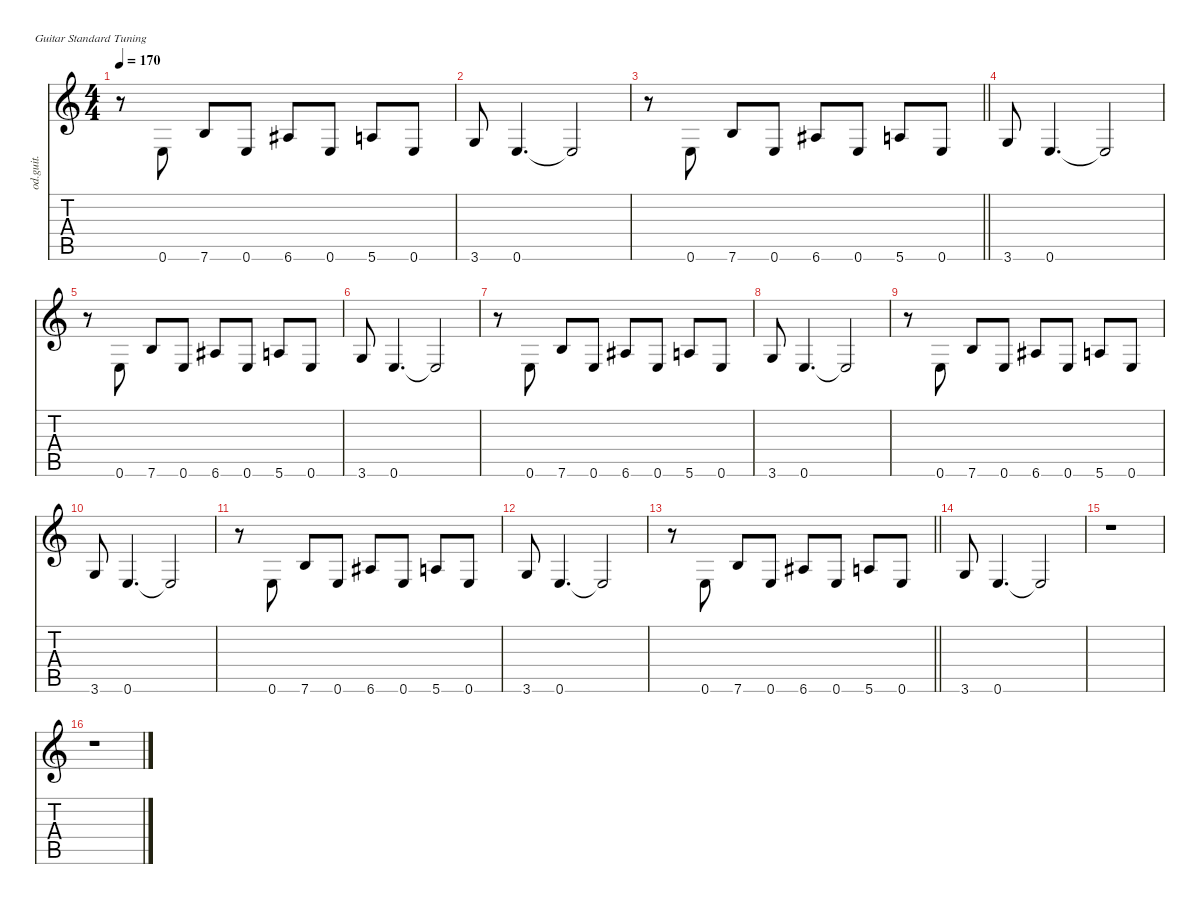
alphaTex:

\defaultSystemsLayout 4
\hideDynamics
\bracketExtendMode nobrackets
\otherSystemsTrackNameOrientation horizontal
\track ("Heavy Guitar" "od.guit.") {instrument overdrivenguitar}
\staff {score tabs}
\tuning (E4 B3 G3 D3 A2 E2)
\ts (4 4)
\tempo 170
\clef g2
\ks c
r.8{dy f beam Down} 0.6.8{beam Up} 7.6.8{beam Up} 0.6.8{beam Up} 6.6{acc #}.8{beam Up} 0.6.8{beam Up} 5.6.8{beam Up} 0.6.8{beam Up} |
3.6.8{beam Up} 0.6.4{d beam Up} 0.6{t}.2{beam Up} |
\barLineRight lightlight
r.8{beam Down} 0.6.8{beam Up} 7.6.8{beam Up} 0.6.8{beam Up} 6.6{acc #}.8{beam Up} 0.6.8{beam Up} 5.6.8{beam Up} 0.6.8{beam Up} |
3.6.8{beam Up} 0.6.4{d beam Up} 0.6{t}.2{beam Up} |
r.8{beam Down} 0.6.8{beam Up} 7.6.8{beam Up} 0.6.8{beam Up} 6.6{acc #}.8{beam Up} 0.6.8{beam Up} 5.6.8{beam Up} 0.6.8{beam Up} |
3.6.8{beam Up} 0.6.4{d beam Up} 0.6{t}.2{beam Up} |
r.8{beam Down} 0.6.8{beam Up} 7.6.8{beam Up} 0.6.8{beam Up} 6.6{acc #}.8{beam Up} 0.6.8{beam Up} 5.6.8{beam Up} 0.6.8{beam Up} |
3.6.8{beam Up} 0.6.4{d beam Up} 0.6{t}.2{beam Up} |
r.8{beam Down} 0.6.8{beam Up} 7.6.8{beam Up} 0.6.8{beam Up} 6.6{acc #}.8{beam Up} 0.6.8{beam Up} 5.6.8{beam Up} 0.6.8{beam Up} |
3.6.8{beam Up} 0.6.4{d beam Up} 0.6{t}.2{beam Up} |
r.8{beam Down} 0.6.8{beam Up} 7.6.8{beam Up} 0.6.8{beam Up} 6.6{acc #}.8{beam Up} 0.6.8{beam Up} 5.6.8{beam Up} 0.6.8{beam Up} |
3.6.8{beam Up} 0.6.4{d beam Up} 0.6{t}.2{beam Up} |
\barLineRight lightlight
r.8{beam Down} 0.6.8{beam Up} 7.6.8{beam Up} 0.6.8{beam Up} 6.6{acc #}.8{beam Up} 0.6.8{beam Up} 5.6.8{beam Up} 0.6.8{beam Up} |
3.6.8{beam Up} 0.6.4{d beam Up} 0.6{t}.2{beam Up} |
r.1{beam Down} |
r.1{beam Down}
